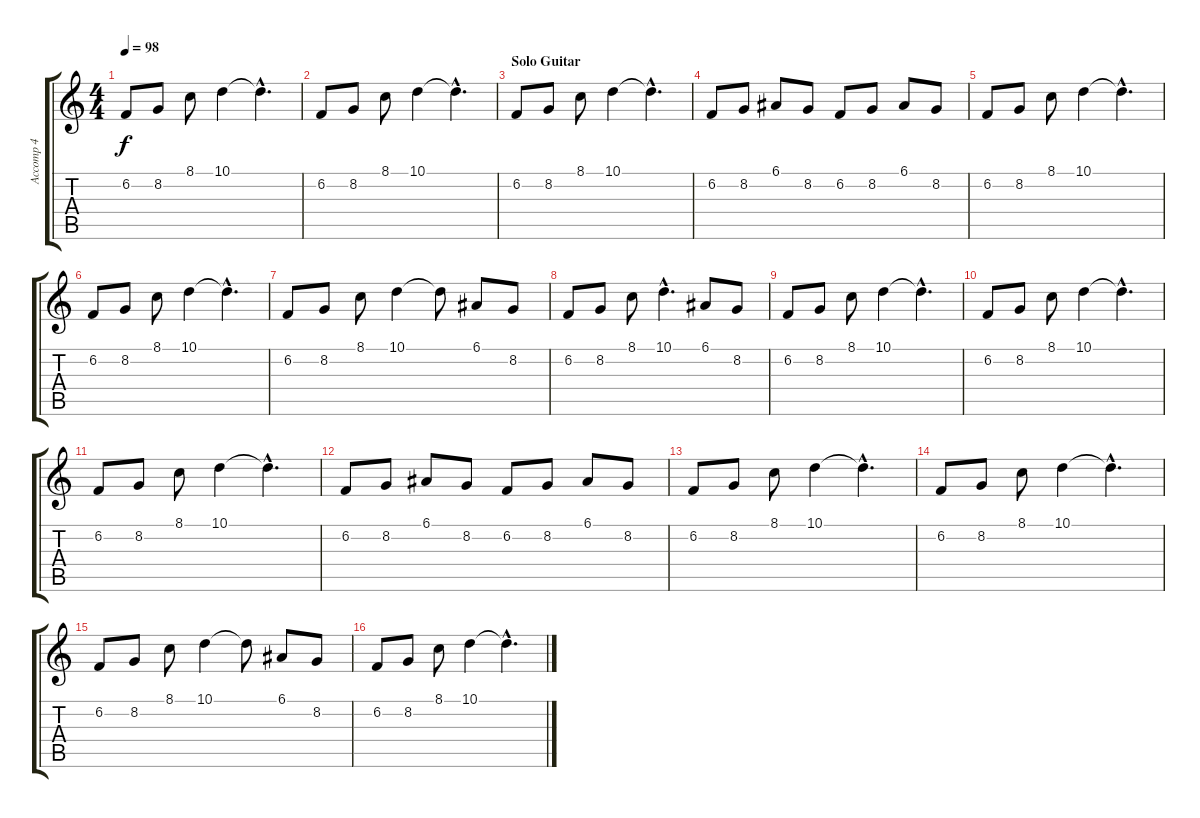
\track ("Accomp 4" "Accomp 4") {instrument panflute}
\staff {score tabs}
\tuning (E4 B3 G3 D3 A2 E2) {hide}
\ts (4 4)
\tempo 98
\clef g2
\ks c
6.2.8{dy f} 8.2.8 8.1.8 10.1.4 10.1{hac t}.4{d} |
6.2.8 8.2.8 8.1.8 10.1.4 10.1{hac t}.4{d} |
\section ("" "Solo Guitar")
6.2.8 8.2.8 8.1.8 10.1.4 10.1{hac t}.4{d} |
6.2.8 8.2.8 6.1.8 8.2.8 6.2.8 8.2.8 6.1.8 8.2.8 |
6.2.8 8.2.8 8.1.8 10.1.4 10.1{hac t}.4{d} |
6.2.8 8.2.8 8.1.8 10.1.4 10.1{hac t}.4{d} |
6.2.8 8.2.8 8.1.8 10.1.4 10.1{t}.8 6.1.8 8.2.8 |
6.2.8 8.2.8 8.1.8 10.1{hac}.4{d} 6.1.8 8.2.8 |
6.2.8 8.2.8 8.1.8 10.1.4 10.1{hac t}.4{d} |
6.2.8 8.2.8 8.1.8 10.1.4 10.1{hac t}.4{d} |
6.2.8 8.2.8 8.1.8 10.1.4 10.1{hac t}.4{d} |
6.2.8 8.2.8 6.1.8 8.2.8 6.2.8 8.2.8 6.1.8 8.2.8 |
6.2.8 8.2.8 8.1.8 10.1.4 10.1{hac t}.4{d} |
6.2.8 8.2.8 8.1.8 10.1.4 10.1{hac t}.4{d} |
6.2.8 8.2.8 8.1.8 10.1.4 10.1{t}.8 6.1.8 8.2.8 |
6.2.8 8.2.8 8.1.8 10.1.4 10.1{hac t}.4{d}
